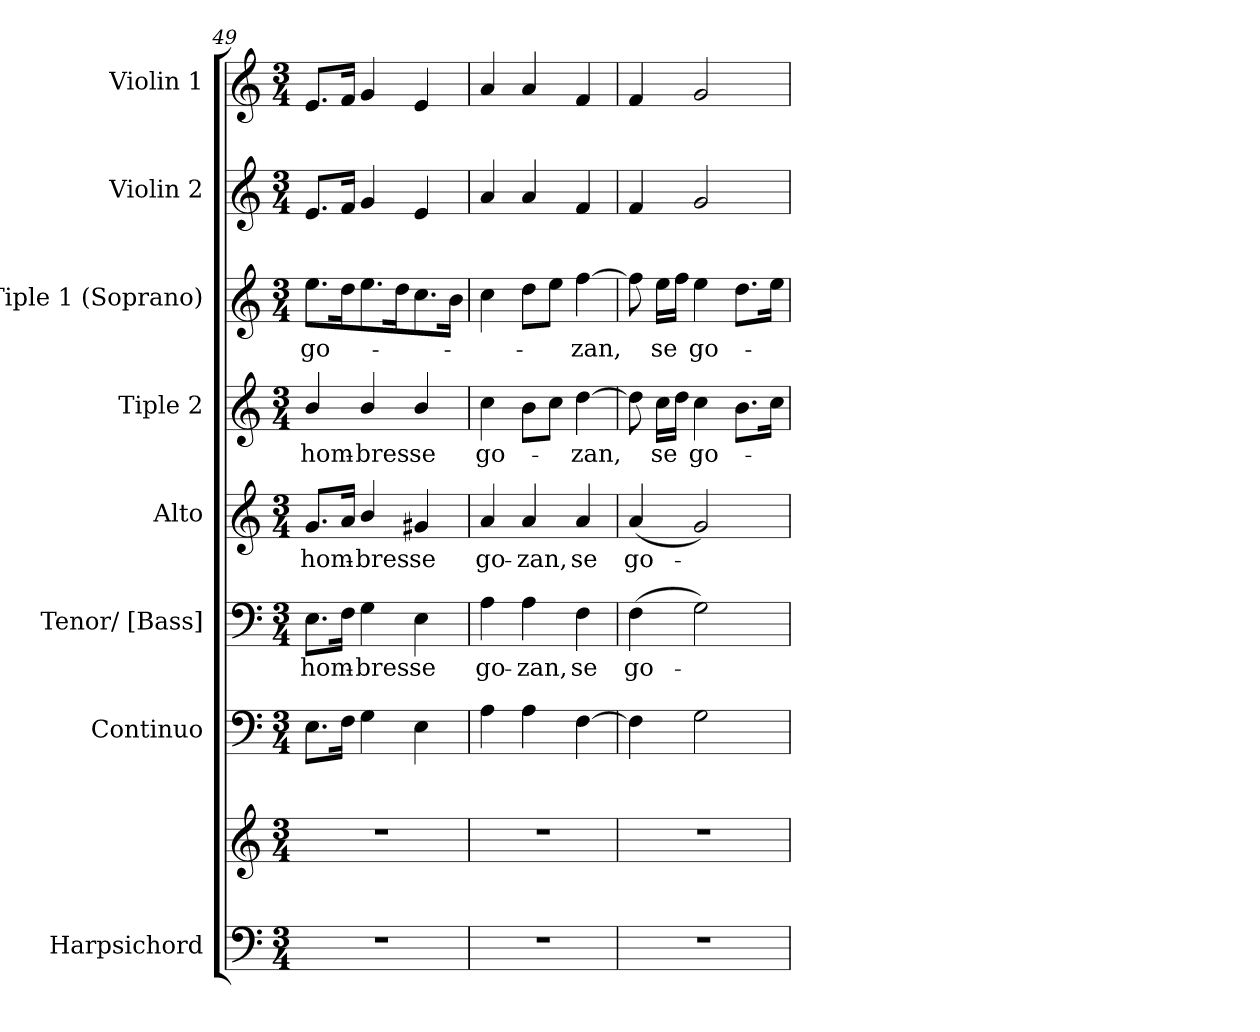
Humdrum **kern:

**kern	**kern	**kern	**kern	**text	**kern	**text	**kern	**text	**kern	**text	**kern	**kern
*part8	*part8	*part7	*part6	*part6	*part5	*part5	*part4	*part4	*part3	*part3	*part2	*part1
*staff9	*staff8	*staff7	*staff6	*staff6	*staff5	*staff5	*staff4	*staff4	*staff3	*staff3	*staff2	*staff1
*I"Harpsichord	*	*I"Continuo	*I"Tenor/ [Bass]	*	*I"Alto	*	*I"Tiple 2	*	*I"Tiple 1 (Soprano)	*	*I"Violin 2	*I"Violin 1
*	*	*I'Cont.	*I'T/B.	*	*I'A.	*	*	*	*I'S1.	*	*I'Vln. 2	*I'Vln. 1
*clefF4	*clefG2	*clefF4	*clefF4	*	*clefG2	*	*clefG2	*	*clefG2	*	*clefG2	*clefG2
*k[]	*k[]	*k[]	*k[]	*	*k[]	*	*k[]	*	*k[]	*	*k[]	*k[]
*C:	*C:	*C:	*C:	*	*C:	*	*C:	*	*C:	*	*C:	*C:
*M3/4	*M3/4	*M3/4	*M3/4	*	*M3/4	*	*M3/4	*	*M3/4	*	*M3/4	*M3/4
=49	=49	=49	=49	=49	=49	=49	=49	=49	=49	=49	=49	=49
!LO:N:vis=1	!LO:N:vis=1	!	!	!	!	!	!	!	!	!	!	!
!	!	!	!	!LO:LY:b:color=#000000	!	!	!	!	!	!	!	!
!	!	!	!	!	!	!LO:LY:b:color=#000000	!	!	!	!	!	!
!	!	!	!	!	!	!	!	!LO:LY:b:color=#000000	!	!	!	!
!	!	!	!	!	!	!	!	!	!	!LO:LY:b:color=#000000	!	!
2.r	2.r	8.Ei\L	8.Ei\L	hom-	8.gi/L	hom-	4bi/	hom-	8.eei\L	go-	8.ei/L	8.ei/L
.	.	16Fi\Jk	16Fi\Jk	.	16ai/Jk	.	.	.	16ddi\k	.	16fi/Jk	16fi/Jk
!	!	!	!	!LO:LY:b:color=#000000	!	!	!	!	!	!	!	!
!	!	!	!	!	!	!LO:LY:b:color=#000000	!	!	!	!	!	!
!	!	!	!	!	!	!	!	!LO:LY:b:color=#000000	!	!	!	!
.	.	4Gi\	4Gi\	-bres	4bi/	-bres	4bi/	-bres	8.eei\	.	4gi/	4gi/
.	.	.	.	.	.	.	.	.	16ddi\k	.	.	.
!	!	!	!	!LO:LY:b:color=#000000	!	!	!	!	!	!	!	!
!	!	!	!	!	!	!LO:LY:b:color=#000000	!	!	!	!	!	!
!	!	!	!	!	!	!	!	!LO:LY:b:color=#000000	!	!	!	!
.	.	4Ei\	4Ei\	se	4g#Xi/	se	4bi/	se	8.cci\	.	4ei/	4ei/
.	.	.	.	.	.	.	.	.	16bi\Jk	.	.	.
!!LO:LB:g=z
=50	=50	=50	=50	=50	=50	=50	=50	=50	=50	=50	=50	=50
!LO:N:vis=1	!LO:N:vis=1	!	!	!	!	!	!	!	!	!	!	!
!	!	!	!	!LO:LY:b:color=#000000	!	!	!	!	!	!	!	!
!	!	!	!	!	!	!LO:LY:b:color=#000000	!	!	!	!	!	!
!	!	!	!	!	!	!	!	!LO:LY:b:color=#000000	!	!	!	!
2.r	2.r	4Ai\	4Ai\	go-	4ai/	go-	4cci\	go-	4cci\	.	4ai/	4ai/
!	!	!	!	!LO:LY:b:color=#000000	!	!	!	!	!	!	!	!
!	!	!	!	!	!	!LO:LY:b:color=#000000	!	!	!	!	!	!
.	.	4Ai\	4Ai\	-zan,	4ai/	-zan,	8bi\L	.	8ddi\L	.	4ai/	4ai/
.	.	.	.	.	.	.	8cci\J	.	8eei\J	.	.	.
!	!	!	!	!LO:LY:b:color=#000000	!	!	!	!	!	!	!	!
!	!	!	!	!	!	!LO:LY:b:color=#000000	!	!	!	!	!	!
!	!	!	!	!	!	!	!	!LO:LY:b:color=#000000	!	!	!	!
!	!	!	!	!	!	!	!	!	!	!LO:LY:b:color=#000000	!	!
.	.	[4Fi\	4Fi\	se	4ai/	se	[4ddi\	-zan,	[4ffi\	-zan,	4fi/	4fi/
=51	=51	=51	=51	=51	=51	=51	=51	=51	=51	=51	=51	=51
!LO:N:vis=1	!LO:N:vis=1	!	!	!	!	!	!	!	!	!	!	!
!	!	!	!	!LO:LY:b:color=#000000	!	!	!	!	!	!	!	!
!	!	!	!	!	!	!LO:LY:b:color=#000000	!	!	!	!	!	!
2.r	2.r	4Fi\]	(4Fi\	go-	(4ai/	go-	8ddi\]	.	8ffi\]	.	4fi/	4fi/
!	!	!	!	!	!	!	!	!LO:LY:b:color=#000000	!	!	!	!
!	!	!	!	!	!	!	!	!	!	!LO:LY:b:color=#000000	!	!
.	.	.	.	.	.	.	16cci\LL	se	16eei\LL	se	.	.
.	.	.	.	.	.	.	16ddi\JJ	.	16ffi\JJ	.	.	.
!	!	!	!	!	!	!	!	!LO:LY:b:color=#000000	!	!	!	!
!	!	!	!	!	!	!	!	!	!	!LO:LY:b:color=#000000	!	!
.	.	2Gi\	2Gi\)	.	2gi/)	.	4cci\	go-	4eei\	go-	2gi/	2gi/
.	.	.	.	.	.	.	8.bi\L	.	8.ddi\L	.	.	.
.	.	.	.	.	.	.	16cci\Jk	.	16eei\Jk	.	.	.
=	=	=	=	=	=	=	=	=	=	=	=	=
*-	*-	*-	*-	*-	*-	*-	*-	*-	*-	*-	*-	*-
